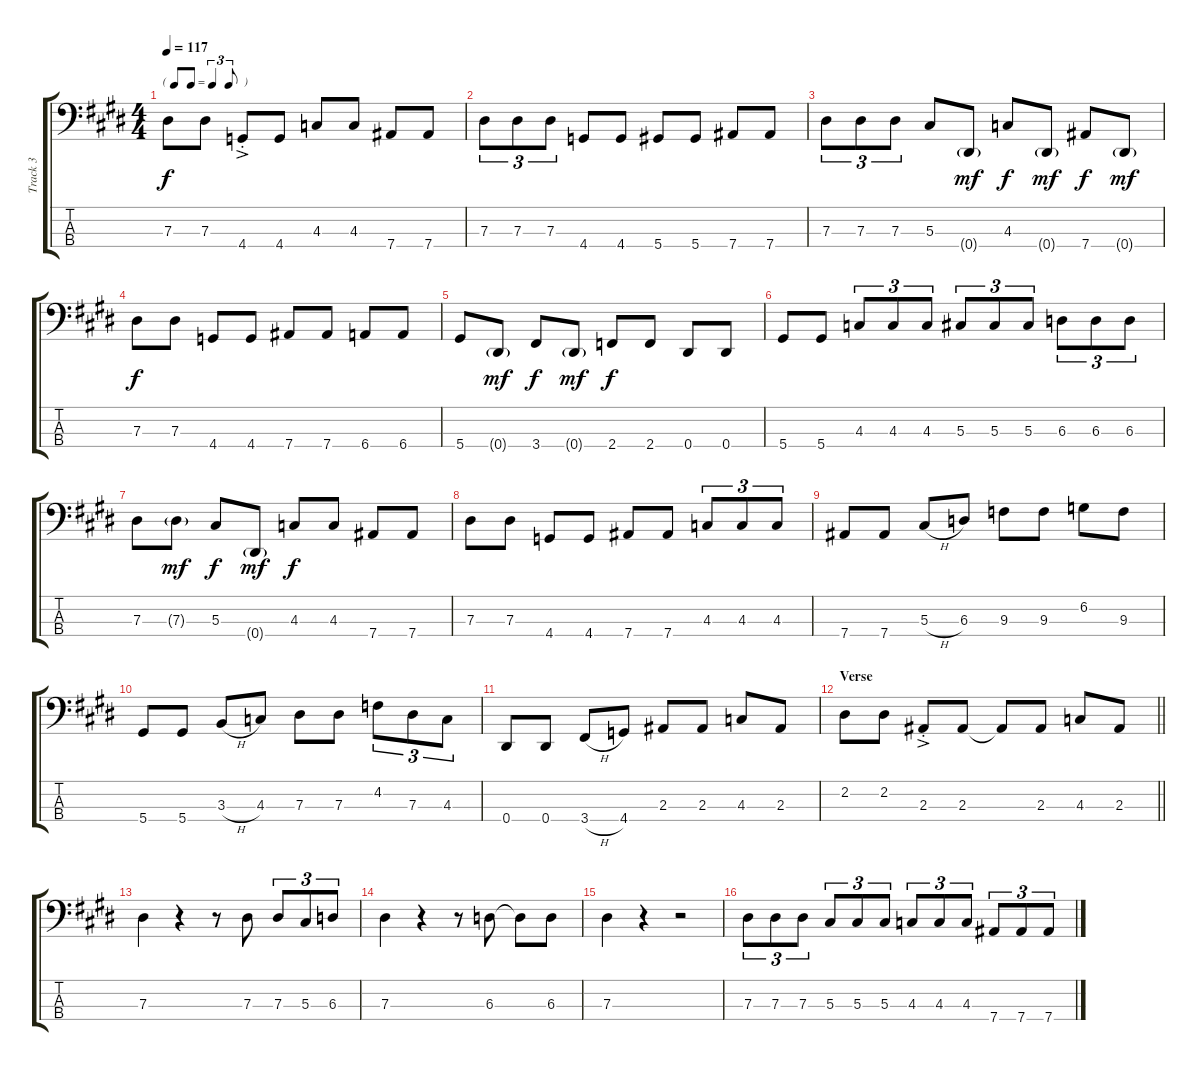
\track ("Track 3" "Track 3") {instrument electricbassfinger}
\staff {score tabs}
\tuning (Gb2 Db2 Ab1 Eb1) {hide}
\ts (4 4)
\tf triplet8th
\tempo 117
\clef f4
\ks e
7.3.8{dy f} 7.3.8 4.4{ac st}.8 4.4.8 4.3.8 4.3.8 7.4.8 7.4.8 |
7.3.8{tu (3 2)} 7.3.8{tu (3 2)} 7.3.8{tu (3 2)} 4.4.8 4.4.8 5.4.8 5.4.8 7.4.8 7.4.8 |
7.3.8{tu (3 2)} 7.3.8{tu (3 2)} 7.3.8{tu (3 2)} 5.3.8 0.4{g}.8{dy mf} 4.3.8{dy f} 0.4{g}.8{dy mf} 7.4.8{dy f} 0.4{g}.8{dy mf} |
7.3.8{dy f} 7.3.8 4.4.8 4.4.8 7.4.8 7.4.8 6.4.8 6.4.8 |
5.4.8 0.4{g}.8{dy mf} 3.4.8{dy f} 0.4{g}.8{dy mf} 2.4.8{dy f} 2.4.8 0.4.8 0.4.8 |
5.4.8 5.4.8 4.3.8{tu (3 2)} 4.3.8{tu (3 2)} 4.3.8{tu (3 2)} 5.3.8{tu (3 2)} 5.3.8{tu (3 2)} 5.3.8{tu (3 2)} 6.3.8{tu (3 2)} 6.3.8{tu (3 2)} 6.3.8{tu (3 2)} |
7.3.8 7.3{g}.8{dy mf} 5.3.8{dy f} 0.4{g}.8{dy mf} 4.3.8{dy f} 4.3.8 7.4.8 7.4.8 |
7.3.8 7.3.8 4.4.8 4.4.8 7.4.8 7.4.8 4.3.8{tu (3 2)} 4.3.8{tu (3 2)} 4.3.8{tu (3 2)} |
7.4.8 7.4.8 5.3{h}.8 6.3.8 9.3.8 9.3.8 6.2.8 9.3.8 |
5.4.8 5.4.8 3.3{h}.8 4.3.8 7.3.8 7.3.8 4.2.8{tu (3 2)} 7.3.8{tu (3 2)} 4.3.8{tu (3 2)} |
0.4.8 0.4.8 3.4{h}.8 4.4.8 2.3.8 2.3.8 4.3.8 2.3.8 |
\section ("" "Verse")
\barLineRight lightlight
2.2.8 2.2.8 2.3{ac st}.8 2.3.8 2.3{t}.8 2.3.8 4.3.8 2.3.8 |
7.3.4 r.4 r.8 7.3.8 7.3.8{tu (3 2)} 5.3.8{tu (3 2)} 6.3.8{tu (3 2)} |
7.3.4 r.4 r.8 6.3.8 6.3{t}.8 6.3.8 |
7.3.4 r.4 r.2 |
7.3.8{tu (3 2)} 7.3.8{tu (3 2)} 7.3.8{tu (3 2)} 5.3.8{tu (3 2)} 5.3.8{tu (3 2)} 5.3.8{tu (3 2)} 4.3.8{tu (3 2)} 4.3.8{tu (3 2)} 4.3.8{tu (3 2)} 7.4.8{tu (3 2)} 7.4.8{tu (3 2)} 7.4.8{tu (3 2)}
